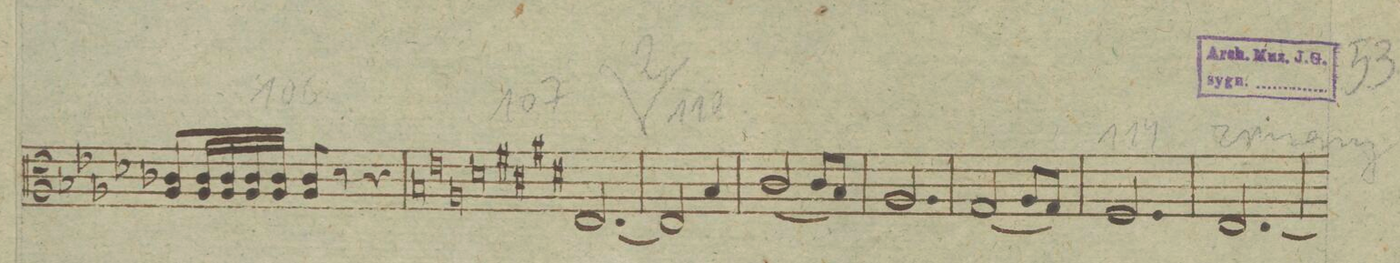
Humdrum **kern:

**kern	**dynam
*I"Viola.	*
*clefC3	*
*k[b-e-a-d-]	*
*met(c)	*
*M3/4	*
8A-/L 8c-X	.
32A-/LL 32c-	.
32A-/ 32c-	.
32A-/ 32c-	.
32A-/JJJ 32c-	.
8A-/ 8c-	.
8r	.
4r	.
=108||	=108||
*k[bnenandnf#c#g#d#]	*
(2.E/	.
=109	=109
2E/)	.
4B/	.
=110	=110
(2c#/	.
8c#/L	.
8B/J)	.
=111	=111
2.A/	.
=112	=112
(2G#/	.
8A/L	.
8G#/J)	.
=113	=113
2.F#/	.
=114	=114
[2.E/	.
=115	=115
*-	*-
